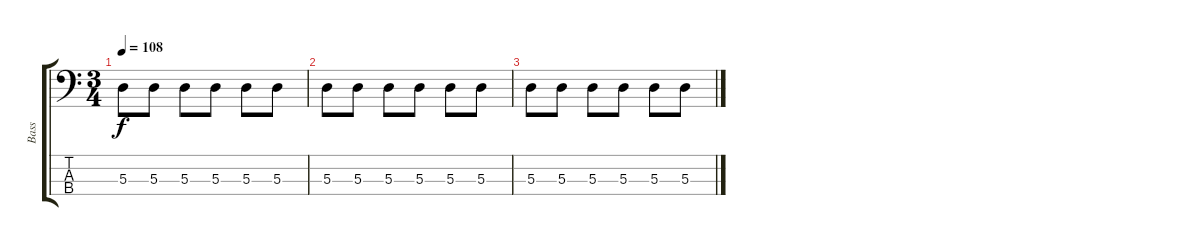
\track ("Bass" "Bass") {instrument electricbassfinger}
\staff {score tabs}
\tuning (G2 D2 A1 E1) {hide}
\ts (3 4)
\tempo 108
\clef f4
\ks c
5.3.8{dy f} 5.3.8 5.3.8 5.3.8 5.3.8 5.3.8 |
5.3.8 5.3.8 5.3.8 5.3.8 5.3.8 5.3.8 |
5.3.8 5.3.8 5.3.8 5.3.8 5.3.8 5.3.8
